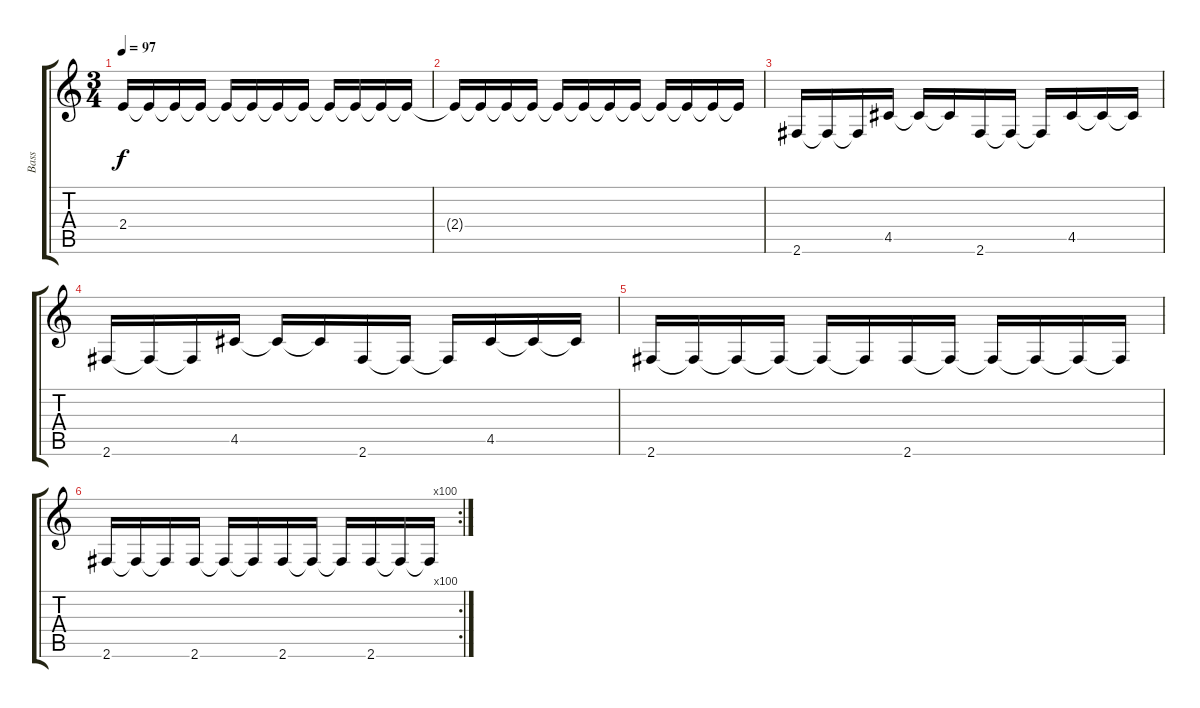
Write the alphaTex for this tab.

\track ("Bass" "Bass") {instrument electricbassfinger}
\staff {score tabs}
\tuning (E4 B3 G3 D3 A2 E2) {hide}
\ts (3 4)
\tempo 97
\clef g2
\ks c
2.4.16{dy f} 2.4{t}.16 2.4{t}.16 2.4{t}.16 2.4{t}.16 2.4{t}.16 2.4{t}.16 2.4{t}.16 2.4{t}.16 2.4{t}.16 2.4{t}.16 2.4{t}.16 |
2.4{t}.16 2.4{t}.16 2.4{t}.16 2.4{t}.16 2.4{t}.16 2.4{t}.16 2.4{t}.16 2.4{t}.16 2.4{t}.16 2.4{t}.16 2.4{t}.16 2.4{t}.16 |
2.6.16 2.6{t}.16 2.6{t}.16 4.5.16 4.5{t}.16 4.5{t}.16 2.6.16 2.6{t}.16 2.6{t}.16 4.5.16 4.5{t}.16 4.5{t}.16 |
2.6.16 2.6{t}.16 2.6{t}.16 4.5.16 4.5{t}.16 4.5{t}.16 2.6.16 2.6{t}.16 2.6{t}.16 4.5.16 4.5{t}.16 4.5{t}.16 |
2.6.16 2.6{t}.16 2.6{t}.16 2.6{t}.16 2.6{t}.16 2.6{t}.16 2.6.16 2.6{t}.16 2.6{t}.16 2.6{t}.16 2.6{t}.16 2.6{t}.16 |
\rc 100
2.6.16 2.6{t}.16 2.6{t}.16 2.6.16 2.6{t}.16 2.6{t}.16 2.6.16 2.6{t}.16 2.6{t}.16 2.6.16 2.6{t}.16 2.6{t}.16
